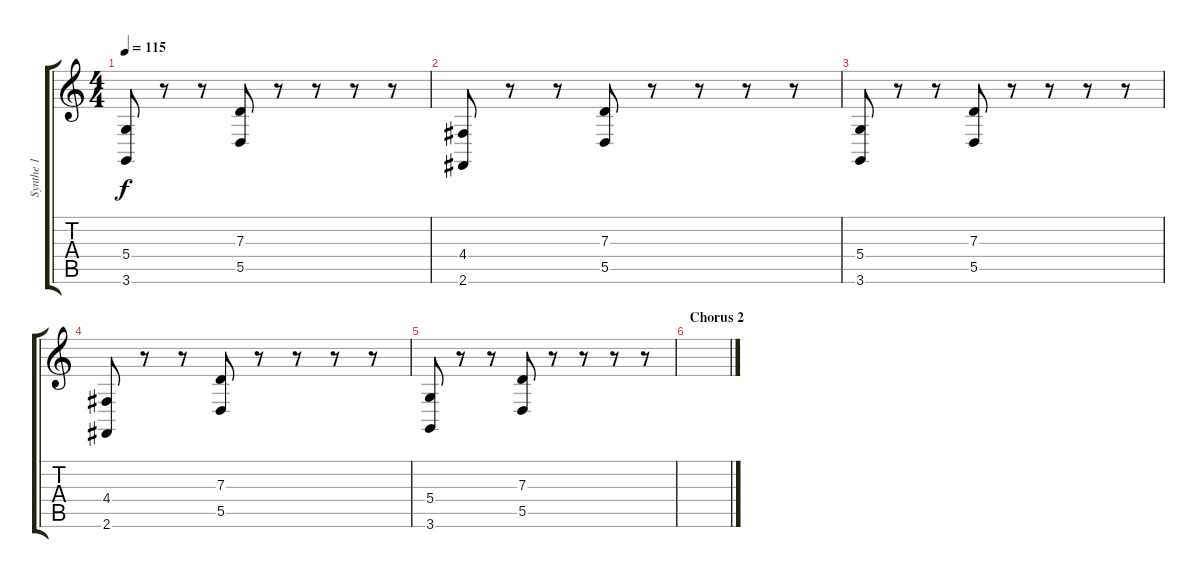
\track ("Synthe 1" "Synthe 1") {instrument trumpet}
\staff {score tabs}
\tuning (E4 B3 G3 D3 A2 E2) {hide}
\ts (4 4)
\tempo 115
\clef g2
\ks c
(5.4 3.6).8{dy f} r.8 r.8 (7.3 5.5).8 r.8 r.8 r.8 r.8 |
(4.4 2.6).8 r.8 r.8 (7.3 5.5).8 r.8 r.8 r.8 r.8 |
(5.4 3.6).8 r.8 r.8 (7.3 5.5).8 r.8 r.8 r.8 r.8 |
(4.4 2.6).8 r.8 r.8 (7.3 5.5).8 r.8 r.8 r.8 r.8 |
(5.4 3.6).8 r.8 r.8 (7.3 5.5).8 r.8 r.8 r.8 r.8 |
\section ("" "Chorus 2")
